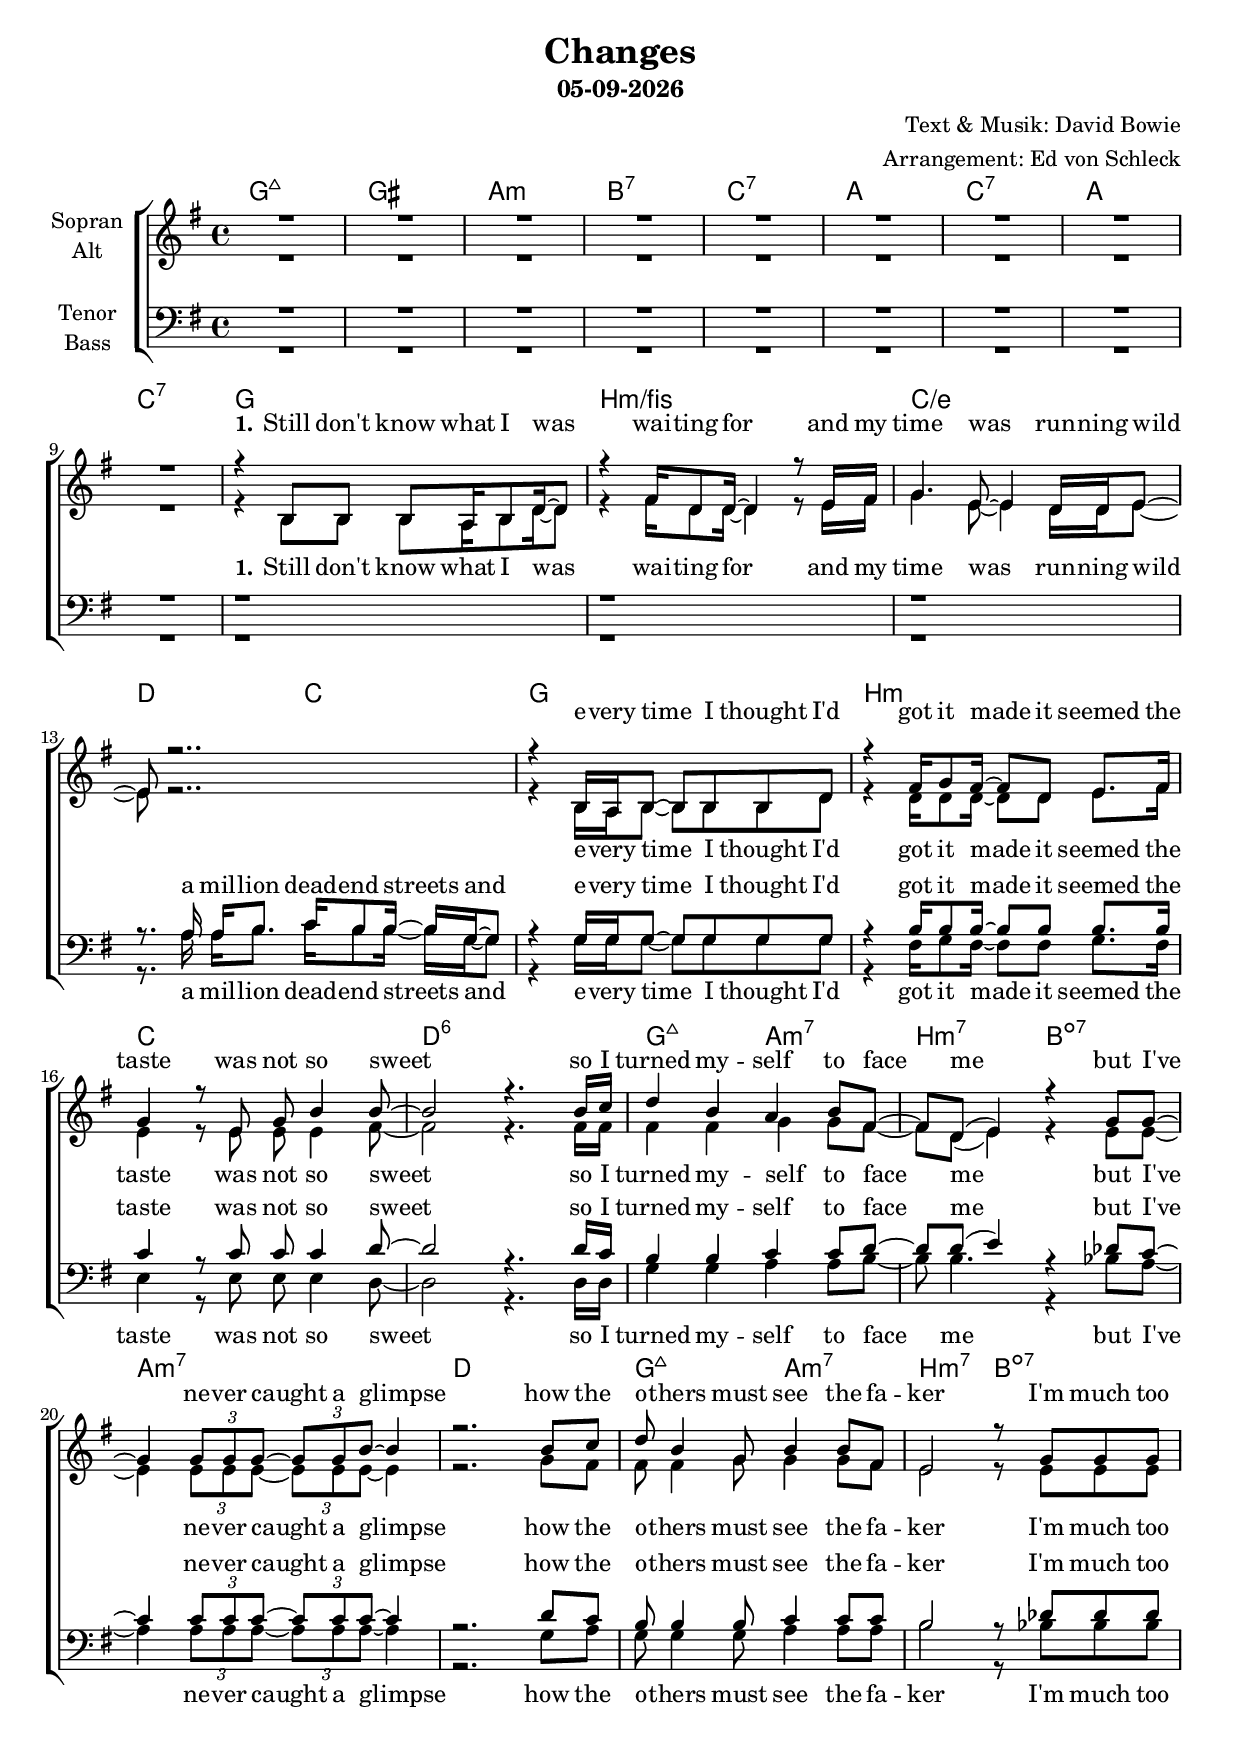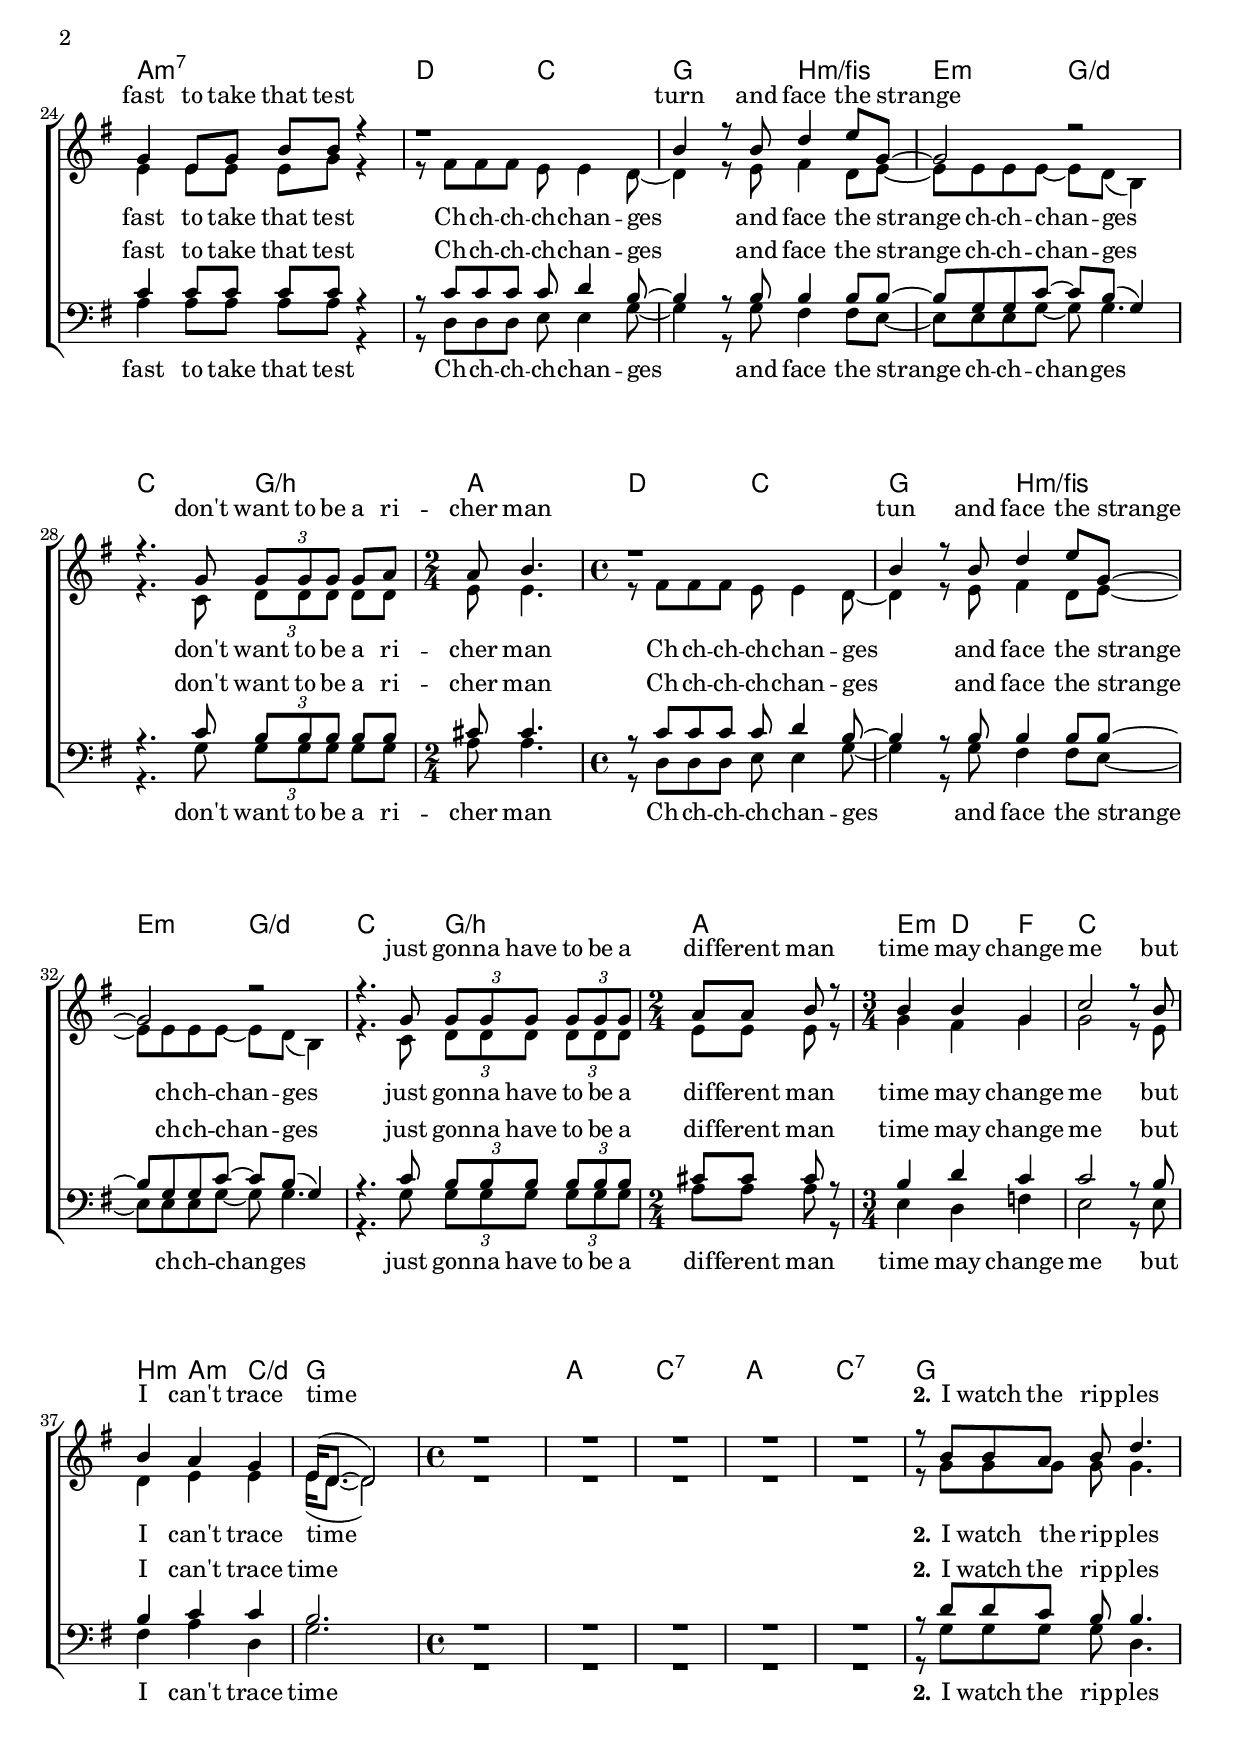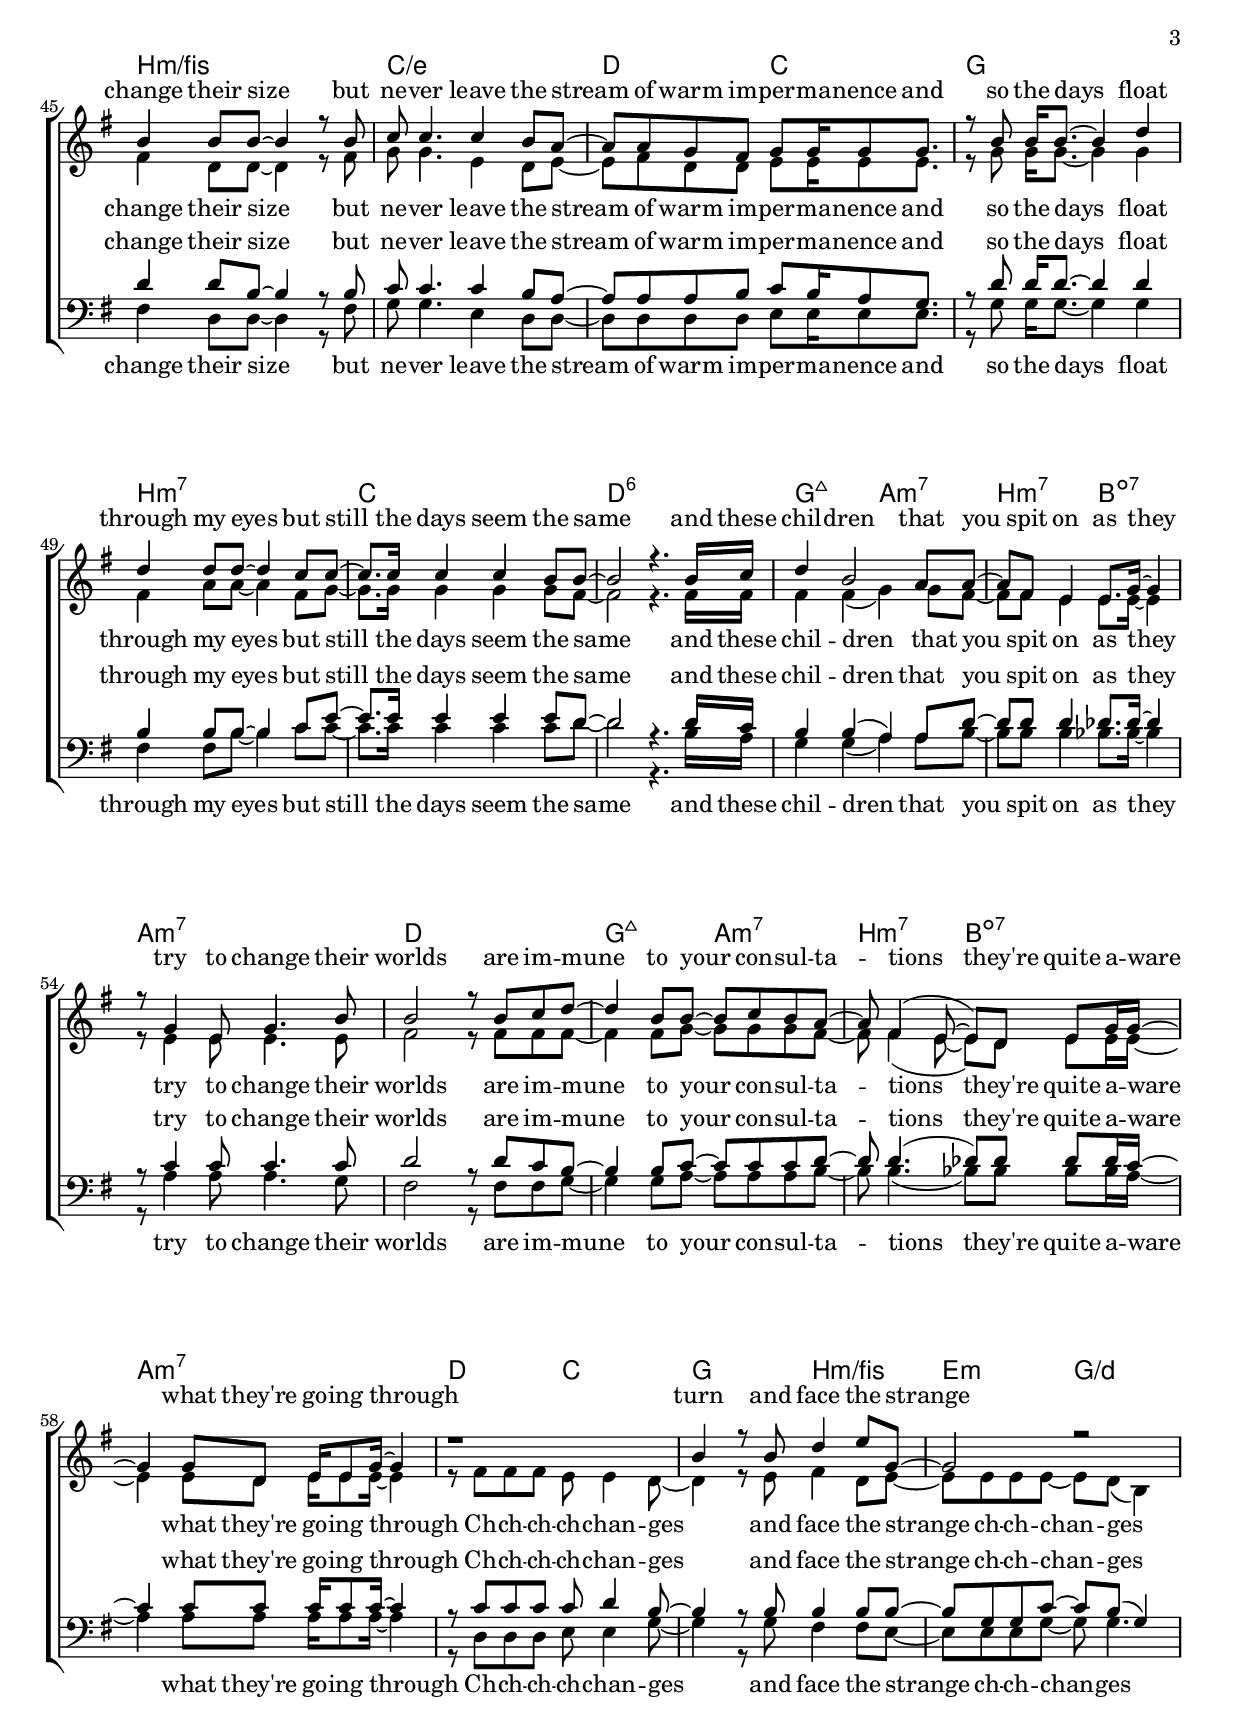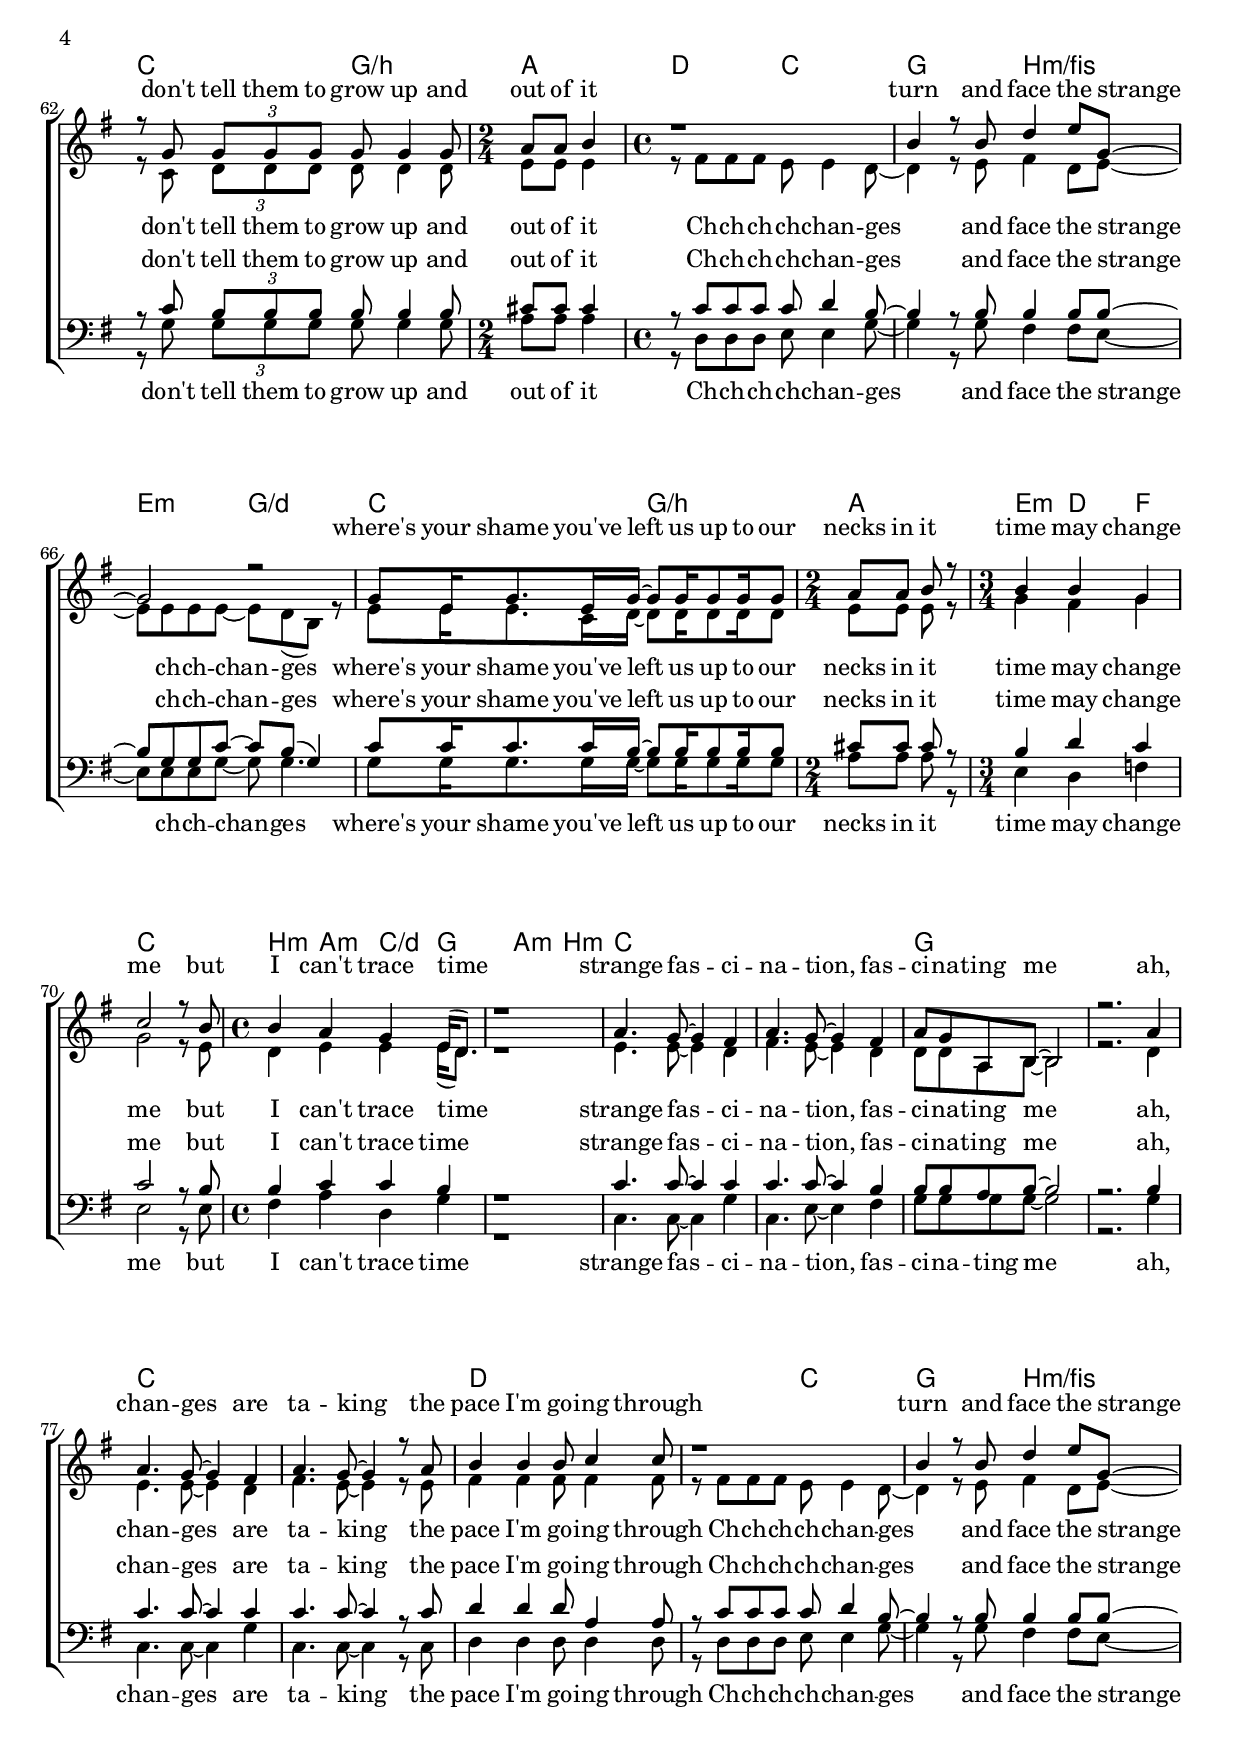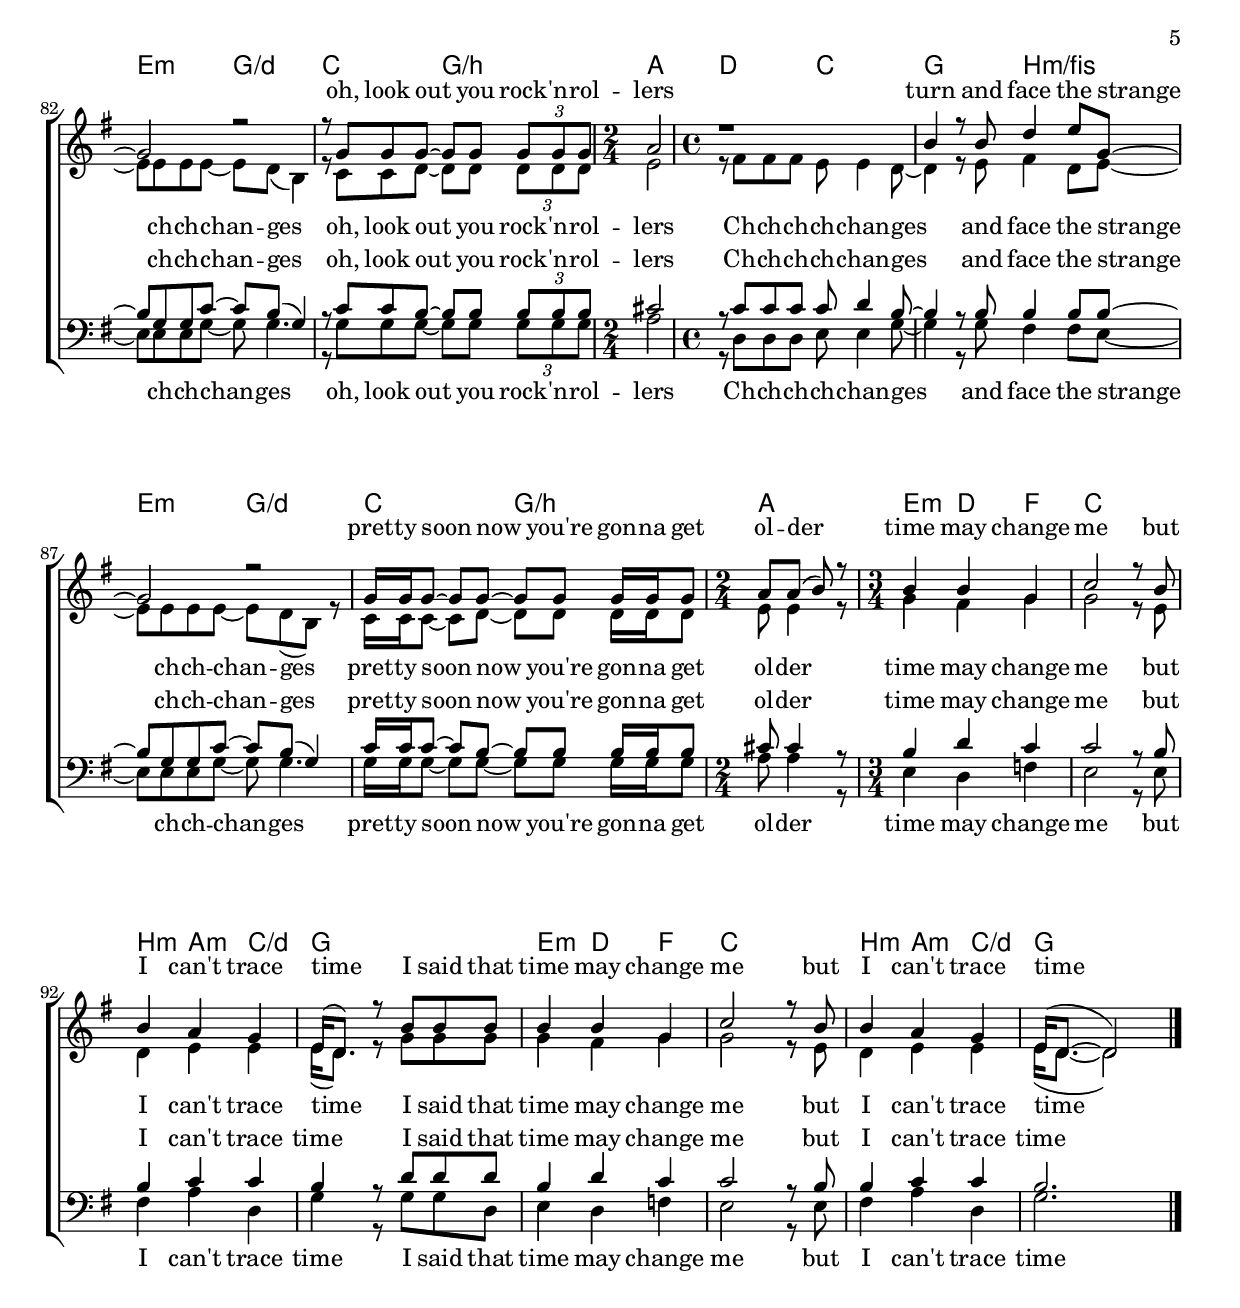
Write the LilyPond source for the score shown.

\version "2.19.35"

\header {
  title = "Changes"
  subtitle = #(strftime "%d-%m-%Y" (localtime (current-time)))
  composer = "Text & Musik: David Bowie"
  arranger = "Arrangement: Ed von Schleck"
}

global = {
  \key g \major
  \time 4/4

}

#(set-global-staff-size 19)


chordNames = \chordmode {
  \global
  \germanChords
  g1:maj7 gis a:m bes:7 c:7
  a c:7 a c:7
  
  g1 b:m/fis c/e d2 c
  g1 b:m c d:6
  g2:maj7 a:m7 b:m7 bes:dim7
  a1:m7 d
  g2:maj7 a:m7 b:m7 bes:dim7
  a1:m7 d2 c
  
  g2 b:m/fis e:m g/d c g/b \time 2/4 a \time 4/4 d c
  g2 b:m/fis e:m g/d c g/b \time 2/4 a
  
  \time 3/4
  e4:m d f
  c2.
  b4:m a:m c/d
  g2.
  \time 4/4
  s1
  
  a c:7 a c:7
  
  g1 b:m/fis c/e d2 c
  g1 b:m7 c d:6
  g2:maj7 a:m7 b:m7 bes:dim7
  a1:m7 d
  g2:maj7 a:m7 b:m7 bes:dim7
  a1:m7 d2 c
  
  g2 b:m/fis e:m g/d c g/b \time 2/4 a \time 4/4 d c
  g2 b:m/fis e:m g/d c g/b \time 2/4 a
  
  \time 3/4
  e4:m d f
  c2.
  \time 4/4
  b4:m a:m c/d g
  s4. a4.:m b4:m
  
  c1*2 g
  c d1. c2
  
  g2 b:m/fis e:m g/d c g/b \time 2/4 a \time 4/4 d c
  g2 b:m/fis e:m g/d c g/b \time 2/4 a
  
  \time 3/4
  e4:m d f
  c2.
  b4:m a:m c/d
  g2.
  e4:m d f
  c2.

  b4:m a:m c/d g
  
}

soprano = \relative c'' {
  \global
  R1*9
  
  r4 b,8 b b a16 b8 d16~ d8
  r4 fis16 d8 d16~ d4 r8 e16 fis
  g4. e8~ e4 d16 d e8~
  e8 r2..
  
  r4 b16 a b8~ b b b d
  r4 fis16 g8 fis16~ fis8 d e8. fis16
  g4 r8 e g b4 b8~
  b2 r4. b16 c
  
  d4 b a b8 fis~
  fis d( e4) r4 g8 g~
  g4 \tuplet 3/2 {g8 g g~ } \tuplet 3/2 {g g b~ } b4
  r2. b8 c
  
  d8 b4 g8 b4 b8 fis8
  e2 r8 g g g
  g4 e8 g b b r4
  r1
  
  b4 r8 b d4 e8 g,~
  g2 r
  r4. g8 \tuplet 3/2 {g g g} g a
  a b4.
  r1
  
  b4 r8 b d4 e8 g,~
  g2 r
  r4. g8 \tuplet 3/2 {g g g} \tuplet 3/2 {g g g}
  a a b r
  
  b4 b g
  c2 r8 b
  b4 a g e16( d8.~
  d2)
  r1
  
  R1*4
  
  r8 b' b a b d4.
  b4 b8 b~ b4 r8 b
  c8 c4. c4 b8 a~
  a a g fis g g16 g8 g8.
  
  r8 b b16 b8.~ b4 d
  d4 d8 d~ d4 c8 c~
  c8. c16 c4 c b8 b~
  b2 r4. b16 c
  
  d4 b2 a8 a~
  a fis e4 e8. g16~ g4
  r8 g4 e8 g4. b8
  b2 r8 b8 c d~
  
  d4 b8 b~ b c b a~
  a fis4( e8~ e) d e g16 g~
  g4 g8 d e16 e8 g16~ g4
  r1
  
  b4 r8 b d4 e8 g,~
  g2 r
  r8 g8 \tuplet 3/2 {g g g} g g4 g8
  a a b4
  r1
  
  b4 r8 b d4 e8 g,~
  g2 r
  g8 e16 g8. e16 g16~ g8 g16 g8 g16 g8
  a a b r
  
  b4 b g
  c2 r8 b
  b4 a g e16( d8.)
  r1
  
  a'4. g8~ g4 fis
  a4. g8~ g4 fis
  a8 g a, b~ b2
  r2. a'4
  
  a4. g8~ g4 fis
  a4. g8~ g4 r8 a
  b4 b b8 c4 c8
  r1
  
  b4 r8 b d4 e8 g,~
  g2 r
  r8 g g g~ g g \tuplet 3/2 {g g g}
  a2
  r1
  
  b4 r8 b d4 e8 g,~
  g2 r
  g16 g g8~ g g~ g g g16 g g8
  a a( b) r
  
  b4 b g
  c2 r8 b
  b4 a g e16( d8.)
  r8 b' b b
  
  b4 b g
  c2 r8 b
  b4 a g
  e16( d8.~ d2)
  \bar "|."
}

alto = \relative c'' {
  \global
  R1*9
  
  r4 b,8 b b a16 b8 d16~ d8
  r4 fis16 d8 d16~ d4 r8 e16 fis
  g4. e8~ e4 d16 d e8~
  e8 r2..
  
  r4 b16 a b8~ b b b d
  r4 d16 d8 d16~ d8 d e8. fis16
  e4 r8 e e e4 fis8~
  fis2 r4. fis16 fis
  
  fis4 fis g4 g8 fis~
  fis d( e4) r4 e8 e~
  e4 \tuplet 3/2 {e8 e e~ } \tuplet 3/2 {e e e~ } e4
  r2. g8 fis
  
  fis8 fis4 g8 g4 g8 fis8
  e2 r8 e e e
  e4 e8 e e g r4
  r8 fis fis fis e e4 d8~
  
  d4 r8 e fis4 d8 e~
  e e e e~ e d8( b4)
  r4. c8 \tuplet 3/2 {d d d} d d
  e e4.
  r8 fis fis fis e e4 d8~
  
  d4 r8 e fis4 d8 e~
  e e e e~ e d8( b4)
  r4. c8 \tuplet 3/2 {d d d} \tuplet 3/2 {d d d}
  e e e r
  
  g4 fis g
  g2 r8 e
  d4 e e e16( d8.~
  d2)
  r1
  
  R1*4
  
  r8 g g g g g4.
  fis4 d8 d~ d4 r8 fis
  g g4. e4 d8 e~
  e fis d d e e16 e8 e8.
  
  r8 g g16 g8.~ g4 g
  fis4 a8 a~ a4 fis8 g~
  g8. g16 g4 g g8 fis~
  fis2 r4. fis16 fis
  
  fis4 fis( g) g8 fis~
  fis fis e4 e8. e16~ e4
  r8 e4 e8 e4. e8
  fis2 r8 fis8 fis fis~
  
  fis4 fis8 g~ g g g fis~
  fis fis4( e8~ e) d e e16 e~
  e4 e8 d e16 e8 e16~ e4
  r8 fis fis fis e e4 d8~
  
  d4 r8 e fis4 d8 e~
  e e e e~ e d8( b4)
  r8 c8 \tuplet 3/2 {d d d} d d4 d8
  e e e4
  r8 fis fis fis e e4 d8~
  
  d4 r8 e fis4 d8 e~
  e e e e~ e d8( b) r
  e8 e16 e8. c16 d16~ d8 d16 d8 d16 d8
  e8 e e r
  
  g4 fis g
  g2 r8 e
  d4 e e e16( d8.)
  r1
  
  e4. e8~ e4 d
  fis4. e8~ e4 d
  d8 d a b~ b2
  r2. d4
  
  e4. e8~ e4 d
  fis4. e8~ e4 r8 e
  fis4 fis fis8 fis4 fis8
  r8 fis fis fis e e4 d8~
  
  d4 r8 e fis4 d8 e~
  e e e e~ e d8( b4)
  r8 c8 c d~ d8 d \tuplet 3/2 {d d d}
  e2
  r8 fis fis fis e e4 d8~
  
  d4 r8 e fis4 d8 e~
  e e e e~ e d8( b) r
  c16 c c8~ c d~ d d d16 d16 d8 
  e e4 r8
  
  g4 fis g
  g2 r8 e
  d4 e e e16( d8.)
  r8 g g g
  
  g4 fis g
  g2 r8 e
  d4 e e
  e16( d8.~ d2)
}

tenor = \relative c' {
  \global
  R1*9
  
  r1
  r1
  r1
  r8. a16 a b8. c16 b8 b16~ b g~ g8

  r4 g16 g g8~ g g g g
  r4 b16 b8 b16~ b8 b b8. b16
  c4 r8 c c c4 d8~
  d2 r4. d16 c
  
  b4 b c c8 d~
  d d( e4) r4 des8 c~
  c4 \tuplet 3/2 {c8 c c~ } \tuplet 3/2 {c c c~ } c4
  r2. d8 c
  
  b8 b4 b8 c4 c8 c8
  b2 r8 des des des
  c4 c8 c c c r4
  r8 c8 c c c d4 b8~
  
  b4 r8 b b4 b8 b~
  b g g c~ c b8( g4)
  r4. c8 \tuplet 3/2 {b b b} b b
  cis cis4.
  r8 c8 c c c d4 b8~
  
  b4 r8 b b4 b8 b~
  b g g c~ c b8( g4)
  r4. c8 \tuplet 3/2 {b b b} \tuplet 3/2 {b b b}
  cis cis cis r
  
  b4 d c
  c2 r8 b
  b4 c c
  b2.
  r1
  
  R1*4
  
  r8 d d c b b4.
  d4 d8 b~ b4 r8 b
  c c4. c4 b8 a~
  a a a b c b16 a8 g8.
  
  r8 d' d16 d8.~ d4 d
  b4 b8 b~ b4 c8 e~
  e8. e16 e4 e e8 d~
  d2 r4. d16 c
  
  b4 b( a) a8 d~
  d d d4 des8. des16~ des4
  r8 c4 c8 c4. c8
  d2 r8 d8 c b~
  
  b4 b8 c~ c c c d~
  d d4.( des8) des des des16 c~
  c4 c8 c c16 c8 c16~ c4
  r8 c8 c c c d4 b8~
  
  b4 r8 b b4 b8 b~
  b g g c~ c b8( g4)
  r8 c8 \tuplet 3/2 {b b b} b b4 b8
  cis cis cis4
  r8 c8 c c c d4 b8~
  
  b4 r8 b b4 b8 b~
  b g g c~ c b8( g4)
  c8 c16 c8. c16 b16~ b8 b16 b8 b16 b8
  cis cis cis r
  
  b4 d c
  c2 r8 b
  b4 c c b
  r1
  
  c4. c8~ c4 c
  c4. c8~ c4 b
  b8 b a b~ b2
  r2. b4
  
  c4. c8~ c4 c
  c4. c8~ c4 r8 c
  d4 d d8 a4 a8
  r8 c8 c c c d4 b8~
  
  b4 r8 b b4 b8 b~
  b g g c~ c b8( g4)
  r8 c c b~ b b \tuplet 3/2 {b b b}
  cis2
  r8 c8 c c c d4 b8~
  
  b4 r8 b b4 b8 b~
  b g g c~ c b8( g4)
  c16 c c8~ c b~ b b b16 b b8 
  cis cis4 r8
  
  b4 d c
  c2 r8 b
  b4 c c b
  r8 d d d
  
  b4 d c
  c2 r8 b
  b4 c c
  b2.
  
}

bass = \relative c {
  \global  
  R1*9
  
  r1
  r1
  r1
  r8. a'16 a b8. c16 b8 b16~ b g~ g8
  
  r4 g16 g g8~ g g g g
  r4 fis16 g8 fis16~ fis8 fis g8. fis16
  e4 r8 e e e4 d8~
  d2 r4. d16 d
  
  g4 g a a8 b~
  b b4. r4 bes8 a~
  a4 \tuplet 3/2 {a8 a a~ } \tuplet 3/2 {a a a~ } a4
  r2. g8 a
  
  g8 g4 g8 a4 a8 a8
  b2 r8 bes bes bes
  a4 a8 a a a r4
  r8 d, d d e e4 g8~
  
  g4 r8 g fis4 fis8 e~
  e e e g~ g g4.
  r4. g8 \tuplet 3/2 {g g g} g g
  a a4.
  r8 d, d d e e4 g8~
  
  g4 r8 g fis4 fis8 e~
  e e e g~ g g4.
  r4. g8 \tuplet 3/2 {g g g} \tuplet 3/2 {g g g}
  a a a r
  
  e4 d f
  e2 r8 e
  fis4 a d,
  g2.
  r1
  
  R1*4
  
  r8 g g g g d4.
  fis4 d8 d~ d4 r8 fis
  g g4. e4 d8 d~
  d d d d e e16 e8 e8.
  
  r8 g g16 g8.~ g4 g
  fis4 fis8 b~ b4 c8 c~
  c8. c16 c4 c c8 d~
  d2 r4. b16 a
  
  g4 g( a) a8 b~
  b b b4 bes8. bes16~ bes4
  r8 a4 a8 a4. g8
  fis2 r8 fis8 fis g~
  
  g4 g8 a~ a a a b~
  b b4.( bes8) bes bes bes16 a~
  a4 a8 a a16 a8 a16~ a4
  r8 d, d d e e4 g8~
  
  g4 r8 g fis4 fis8 e~
  e e e g~ g g4.
  r8 g \tuplet 3/2 {g g g} g g4 g8
  a a a4
  r8 d, d d e e4 g8~
  
  g4 r8 g fis4 fis8 e~
  e e e g~ g g4.
  g8 g16 g8. g16 g16~ g8 g16 g8 g16 g8
  a a a r
  
  e4 d f
  e2 r8 e
  fis4 a d, g
  r1
  
  c,4. c8~ c4 g'
  c,4. e8~ e4 fis
  g8 g g g~ g2
  r2. g4
  
  c,4. c8~ c4 g'
  c,4. c8~ c4 r8 c
  d4 d d8 d4 d8
  r8 d d d e e4 g8~
  
  g4 r8 g fis4 fis8 e~
  e e e g~ g g4.
  r8 g g g~ g g \tuplet 3/2 {g g g}
  a2
  r8 d, d d e e4 g8~
  
  g4 r8 g fis4 fis8 e~
  e e e g~ g g4.
  g16 g g8~ g g~ g g g16 g g8
  a a4 r8
  
  e4 d f
  e2 r8 e
  fis4 a d, g
  r8 g g d
  
  e4 d f
  e2 r8 e
  fis4 a d,
  g2.
}

verseOneWomen = \lyricmode {
  \set stanza = "1."
  Still don't know what I was wai -- ting for
  and my time was run -- ning wild
  e -- very time I thought I'd got it made
  it seemed the taste was not so sweet
  so I turned my -- self to face me
  but I've ne -- ver caught a glimpse
  how the o -- thers must see the fa -- ker
  I'm much too fast to take that test
}

verseOneMen = \lyricmode {
  a mil -- lion dead -- end streets
  and e -- very time I thought I'd got it made
  it seemed the taste was not so sweet
  so I turned my -- self to face me
  but I've ne -- ver caught a glimpse
  how the o -- thers must see the fa -- ker
  I'm much too fast to take that test
}

verseTwo = \lyricmode {
  \set stanza = "2."
  I watch the rip -- ples change their size
  but ne -- ver leave the stream
  of warm im -- per -- ma -- nence and
  so the days float through my eyes
  but still the days seem the same
  and these chil -- dren that you spit on
  as they try to change their worlds
  are im -- mune to your con -- sul -- ta -- tions
  they're quite a -- ware what they're go -- ing through
}

bridge = \lyricmode {
  strange fas -- ci -- na -- tion, fas -- ci -- na -- ting me
  ah, chan -- ges are ta -- king the pace
  I'm go -- ing through

}

chorusOne = \lyricmode {
  Ch -- ch -- ch -- ch -- chan -- ges
  and face the strange
  ch -- ch -- chan -- ges
  don't want to be a ri -- cher man
  Ch -- ch -- ch -- ch -- chan -- ges
  and face the strange
  ch -- ch -- chan -- ges
  just gon -- na have to be a dif -- ferent man
  time may change me
  but I can't trace time
}

chorusOneSoprano = \lyricmode {
  turn and face the strange
  don't want to be a ri -- cher man
  tun and face the strange
  just gon -- na have to be a dif -- ferent man
  time may change me
  but I can't trace time
}

chorusTwo = \lyricmode {
  Ch -- ch -- ch -- ch -- chan -- ges
  and face the strange
  ch -- ch -- chan -- ges
  don't tell them to grow up and out of it
  Ch -- ch -- ch -- ch -- chan -- ges
  and face the strange
  ch -- ch -- chan -- ges
  where's your shame
  you've left us up to our necks in it
  time may change me
  but I can't trace time
}

chorusTwoSoprano = \lyricmode {
  turn and face the strange
  don't tell them to grow up and out of it
  turn and face the strange
  where's your shame
  you've left us up to our necks in it
  time may change me
  but I can't trace time
}


chorusThree = \lyricmode {
  Ch -- ch -- ch -- ch -- chan -- ges
  and face the strange
  ch -- ch -- chan -- ges
  oh, look out you rock -- 'n -- rol -- lers
  Ch -- ch -- ch -- ch -- chan -- ges
  and face the strange
  ch -- ch -- chan -- ges
  pret -- ty soon now you're gon -- na get ol -- der
  time may change me
  but I can't trace time
  I said that time may change me
  but I can't trace time
  
}


chorusThreeSoprano = \lyricmode {
  turn and face the strange
  oh, look out you rock -- 'n -- rol -- lers
  turn and face the strange
  pret -- ty soon now you're gon -- na get ol -- der
  time may change me
  but I can't trace time
  I said that time may change me
  but I can't trace time
  
}

sopranoVerse = \lyricmode {
  \verseOneWomen
  \chorusOneSoprano
  \verseTwo
  \chorusTwoSoprano
  \bridge
  \chorusThreeSoprano
}

altoVerse = \lyricmode {
  \verseOneWomen
  \chorusOne
  \verseTwo
  \chorusTwo
  \bridge
  \chorusThree
}

tenorVerse = \lyricmode {
  \verseOneMen
  \chorusOne
  \verseTwo
  \chorusTwo
  \bridge
  \chorusThree
}

bassVerse = \lyricmode {
  \verseOneMen
  \chorusOne
  \verseTwo
  \chorusTwo
  \bridge
  \chorusThree
}

chordsPart = \new ChordNames \chordNames

choirPart = \new ChoirStaff <<
  \new Staff = "sa" \with {
    instrumentName = \markup \center-column { "Sopran" "Alt" }
  } <<
    \new Voice = "soprano" { \voiceOne \soprano }
    \new Voice = "alto" { \voiceTwo \alto }
  >>
  \new Lyrics \with {
    alignAboveContext = "sa"
    \override VerticalAxisGroup #'staff-affinity = #DOWN
  } \lyricsto "soprano" \sopranoVerse
  \new Lyrics \lyricsto "alto" \altoVerse
  \new Staff = "tb" \with {
    instrumentName = \markup \center-column { "Tenor" "Bass" }
  } <<
    \clef bass
    \new Voice = "tenor" { \voiceOne \tenor }
    \new Voice = "bass" { \voiceTwo \bass }
  >>
  \new Lyrics \with {
    alignAboveContext = "tb"
    \override VerticalAxisGroup #'staff-affinity = #DOWN
  } \lyricsto "tenor" \tenorVerse
  \new Lyrics \lyricsto "bass" \bassVerse
>>

\score {
  <<
    \chordsPart
    \choirPart
  >>
  \layout { }
  \midi {
    \tempo 4=100
  }
}
